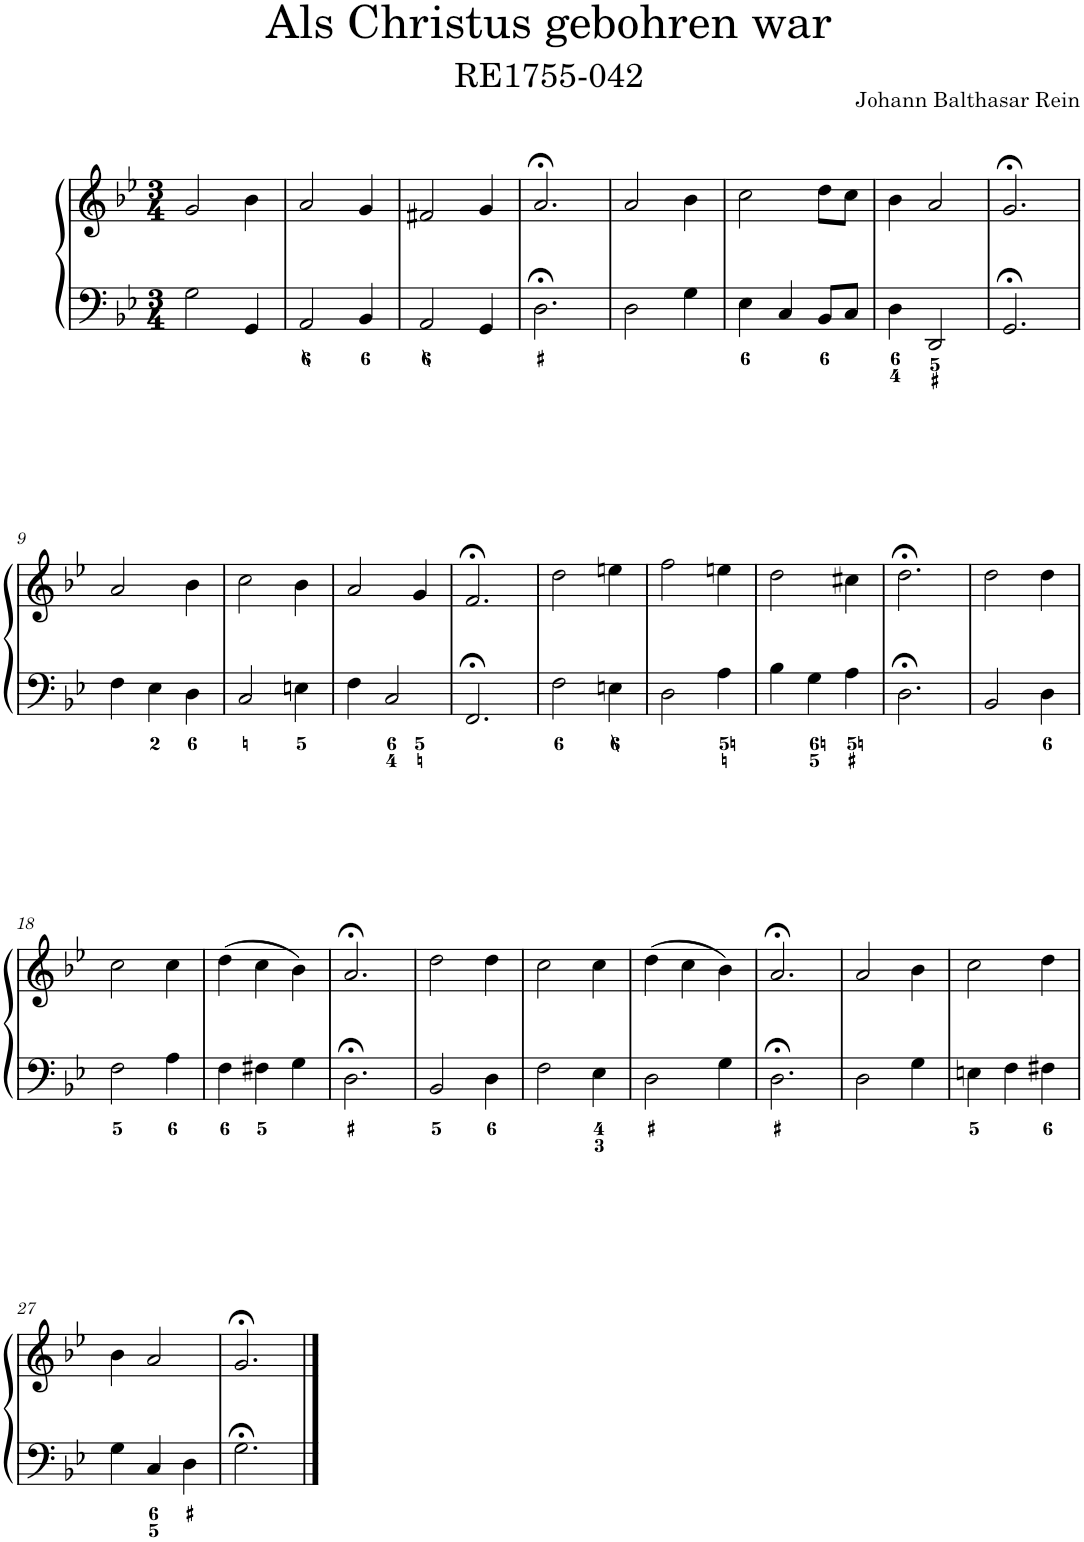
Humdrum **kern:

**kern	**kern
*part1	*part1
*staff2	*staff1
*I"Piano	*
*I'Pno.	*
*clefF4	*clefG2
*k[b-e-]	*k[b-e-]
*M3/4	*M3/4
=1	=1
2G\	2g/
4GG/	4b-\
=2	=2
2AA/	2a/
4BB-/	4g/
=3	=3
2AA/	2f#X/
4GG/	4g/
=4	=4
2.D;<\	2.a;</
=5	=5
2D\	2a/
4G\	4b-\
=6	=6
4E-\	2cc\
4C/	.
8BB-/L	8dd\L
8C/J	8cc\J
=7	=7
4D\	4b-\
2DD/	2a/
=8	=8
2.GG;</	2.g;</
!!LO:LB:g=z
=9	=9
4F\	2a/
4E-\	.
4D\	4b-\
=10	=10
2C/	2cc\
4En\	4b-\
=11	=11
4F\	2a/
2C/	.
.	4g/
=12	=12
2.FF;</	2.f;</
=13	=13
2F\	2dd\
4En\	4een\
=14	=14
2D\	2ff\
4A\	4een\
=15	=15
4B-\	2dd\
4G\	.
4A\	4cc#X\
=16	=16
2.D;<\	2.dd;<\
=17	=17
2BB-/	2dd\
4D\	4dd\
!!LO:LB:g=z
=18	=18
2F\	2cc\
4A\	4cc\
=19	=19
4F\	(4dd\
4F#X\	4cc\
4G\	4b-\)
=20	=20
2.D;<\	2.a;</
=21	=21
2BB-/	2dd\
4D\	4dd\
=22	=22
2F\	2cc\
4E-\	4cc\
=23	=23
2D\	(4dd\
.	4cc\
4G\	4b-\)
=24	=24
2.D;<\	2.a;</
=25	=25
2D\	2a/
4G\	4b-\
=26	=26
4En\	2cc\
4F\	.
4F#X\	4dd\
!!LO:LB:g=z
=27	=27
4G\	4b-\
4C/	2a/
4D\	.
=28	=28
2.G;<\	2.g;</
==	==
*-	*-
